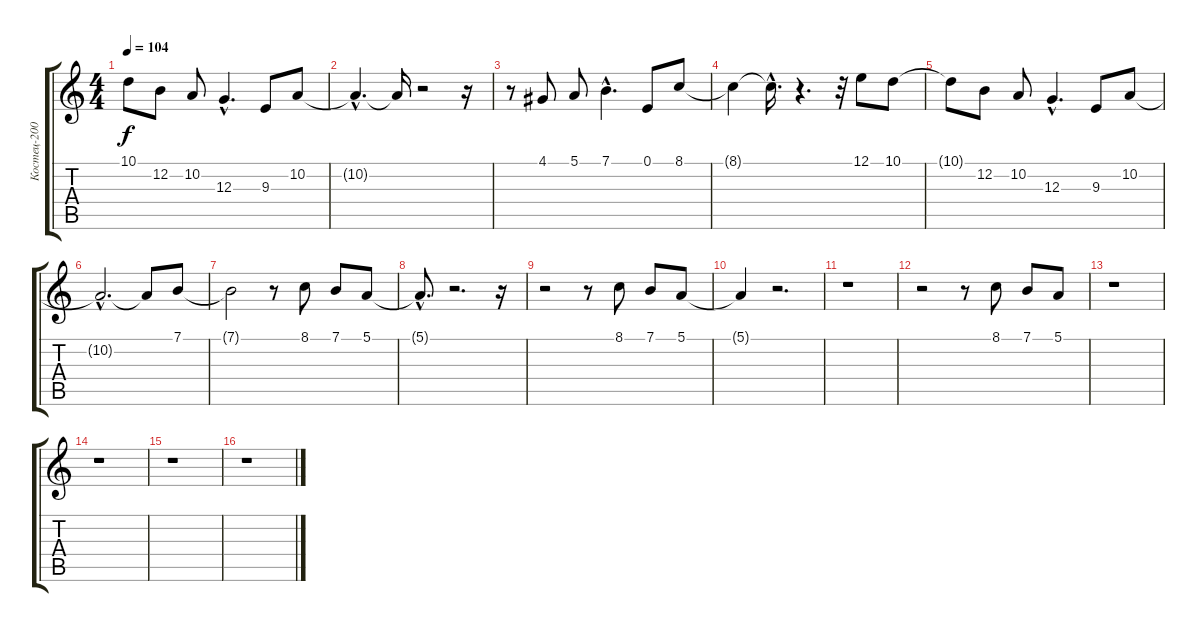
\track ("Костец-2001 г." "Костец-200") {instrument lead3calliope}
\staff {score tabs}
\tuning (E4 B3 G3 D3 A2 E2) {hide}
\ts (4 4)
\tempo 104
\clef g2
\ks c
10.1{t}.8{dy f} 12.2.8 10.2.8 12.3{hac}.4{d} 9.3.8 10.2.8 |
10.2{hac t}.4{d} 10.2{t}.16 r.2 r.16 |
r.8 4.1.8 5.1.8 7.1{hac}.4{d} 0.1.8 8.1.8 |
8.1{t}.4 8.1{hac t}.16{d} r.4{d} r.32 12.1.8 10.1.8 |
10.1{t}.8 12.2.8 10.2.8 12.3{hac}.4{d} 9.3.8 10.2.8 |
10.2{hac t}.2{d} 10.2{t}.8 7.1.8 |
7.1{t}.2 r.8 8.1.8 7.1.8 5.1.8 |
5.1{hac t}.8{d} r.2{d} r.16 |
r.2 r.8 8.1.8 7.1.8 5.1.8 |
5.1{t}.4 r.2{d} |
r.1 |
r.2 r.8 8.1.8 7.1.8 5.1.8 |
r.1 |
r.1 |
r.1 |
r.1
